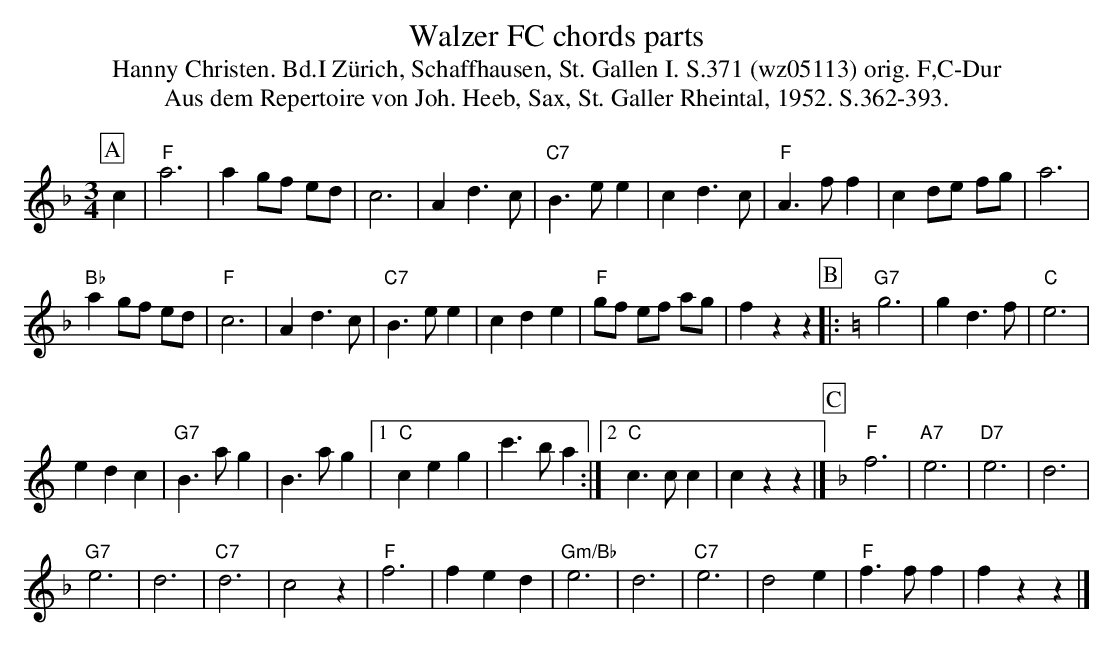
X:1
T: Walzer FC chords parts
T:Hanny Christen. Bd.I Zürich, Schaffhausen, St. Gallen I. S.371 (wz05113) orig. F,C-Dur
T: Aus dem Repertoire von Joh. Heeb, Sax, St. Galler Rheintal, 1952. S.362-393.
M:3/4
L:1/4
K:F %%MIDI gchordon
[P:A]  c | "F"a3 | ag/f/ e/d/ | c3 | Ad>c | "C7"B>ee | cd>c | "F"A>ff | c d/e/ f/g/ | a3 |
"Bb"a g/f/ e/d/ | "F"c3 | Ad>c | "C7"B>ee | cde | "F"g/f/ e/f/ a/g/ | fzz  [P:B] |:   [K:C] "G7"g3 | gd>f | "C"e3 |
edc | "G7"B>ag | B>ag |1 "C"ceg | c'>ba :|2 "C"c>cc | czz |] [P:C] [K:F] "F"f3 | "A7"e3 | "D7"e3 | d3 |
"G7"e3 | d3 | "C7"d3 | c2z | "F"f3 |  fed | "Gm/Bb"e3 | d3 | "C7"e3 | d2e | "F"f>ff | fzz |]
